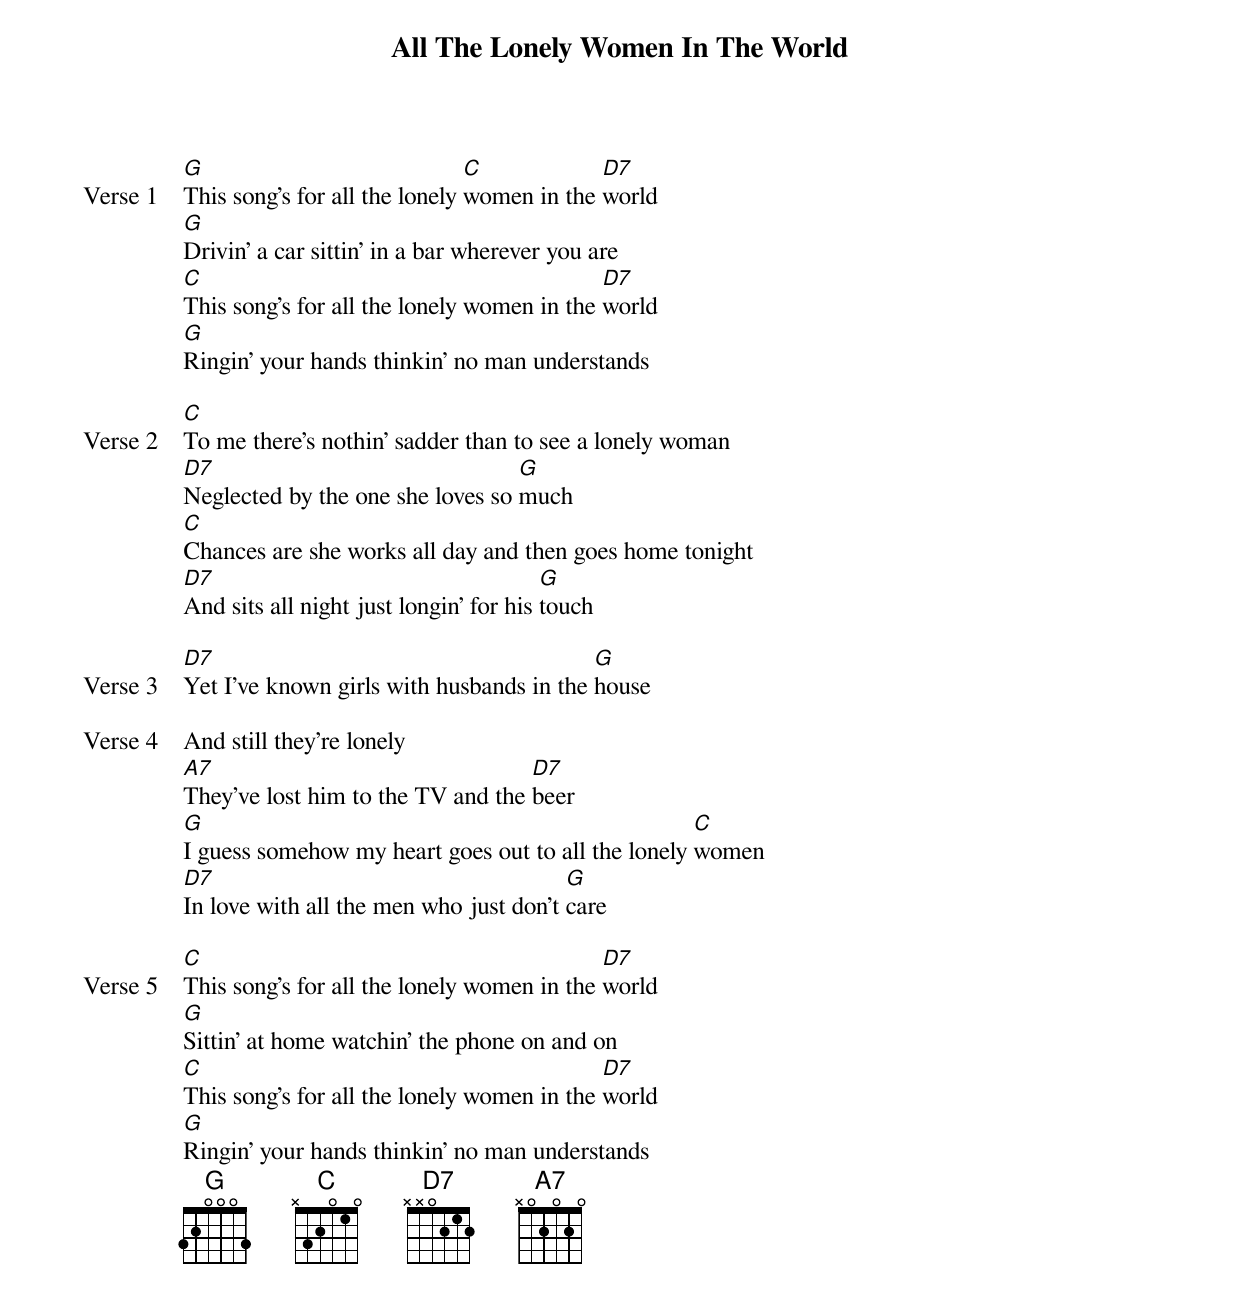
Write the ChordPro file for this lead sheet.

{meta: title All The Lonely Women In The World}
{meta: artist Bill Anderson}
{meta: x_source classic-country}
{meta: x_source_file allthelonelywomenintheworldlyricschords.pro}
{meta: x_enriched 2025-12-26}

{start_of_verse: Verse 1}
[G]This song's for all the lonely [C]women in the [D7]world
[G]Drivin' a car sittin' in a bar wherever you are
[C]This song's for all the lonely women in the [D7]world
[G]Ringin' your hands thinkin' no man understands
{end_of_verse}

{start_of_verse: Verse 2}
[C]To me there's nothin' sadder than to see a lonely woman
[D7]Neglected by the one she loves so [G]much
[C]Chances are she works all day and then goes home tonight
[D7]And sits all night just longin' for his [G]touch
{end_of_verse}

{start_of_verse: Verse 3}
[D7]Yet I've known girls with husbands in the [G]house
{end_of_verse}

{start_of_verse: Verse 4}
And still they're lonely
[A7]They've lost him to the TV and the [D7]beer
[G]I guess somehow my heart goes out to all the lonely [C]women
[D7]In love with all the men who just don't [G]care
{end_of_verse}

{start_of_verse: Verse 5}
[C]This song's for all the lonely women in the [D7]world
[G]Sittin' at home watchin' the phone on and on
[C]This song's for all the lonely women in the [D7]world
[G]Ringin' your hands thinkin' no man understands
{end_of_verse}
